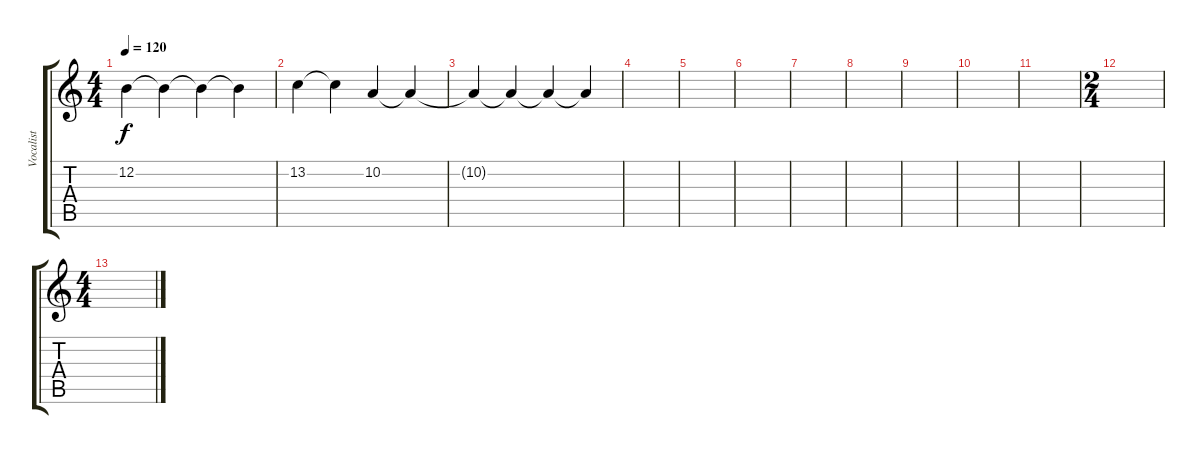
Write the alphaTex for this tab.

\track ("Vocalist" "Vocalist") {instrument choiraahs}
\staff {score tabs}
\tuning (E4 B3 G3 D3 A2 E2) {hide}
\ts (4 4)
\tempo 120
\clef g2
\ks c
12.2.4{dy f} 12.2{t}.4 12.2{t}.4 12.2{t}.4 |
13.2.4 13.2{t}.4 10.2.4 10.2{t}.4 |
10.2{t}.4 10.2{t}.4 10.2{t}.4 10.2{t}.4 |
|
|
|
|
|
|
|
|
\ts (2 4)
|
\ts (4 4)
